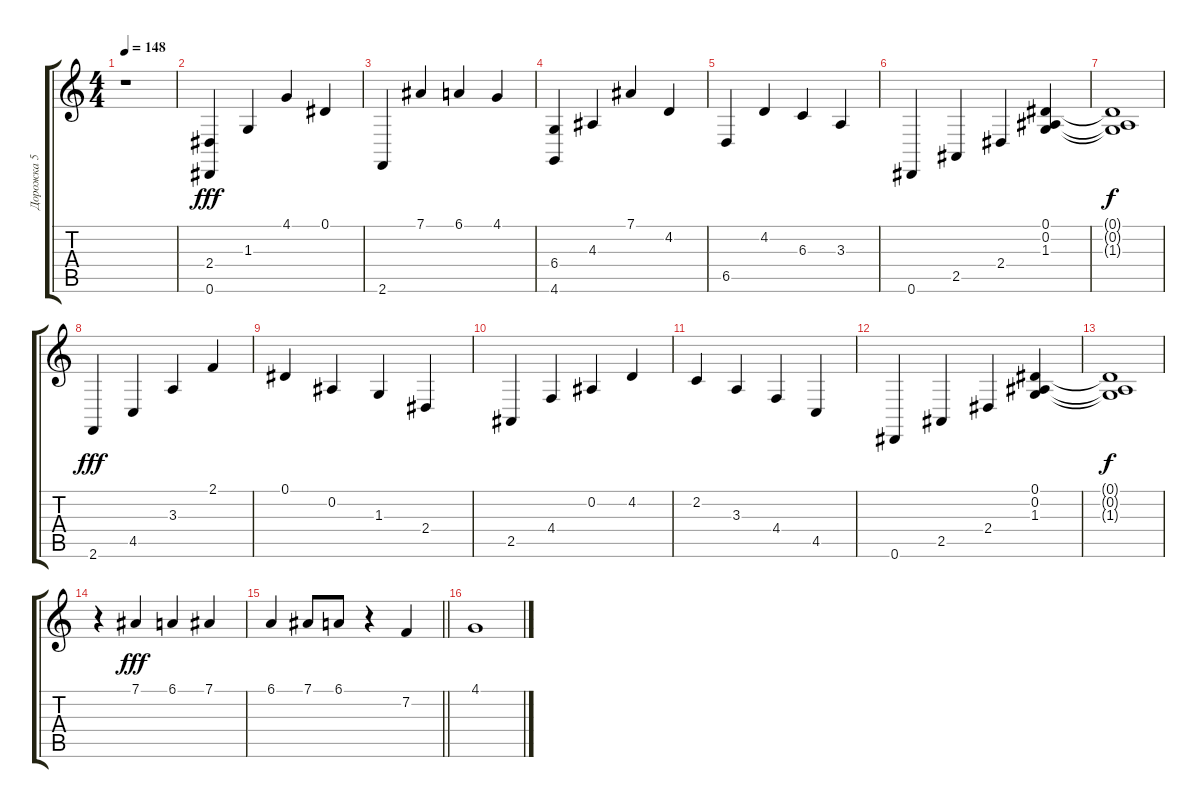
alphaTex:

\track ("Дорожка 5" "Дорожка 5") {instrument brightacousticpiano}
\staff {score tabs}
\tuning (Eb4 Bb3 Gb3 Db3 Ab2 Eb2) {hide}
\ts (4 4)
\tempo 148
\clef g2
\ks c
r.1{dy fff} |
(2.4 0.6).4 1.3.4 4.1.4 0.1.4 |
2.6.4 7.1.4 6.1.4 4.1.4 |
(6.4 4.6).4 4.3.4 7.1.4 4.2.4 |
6.5.4 4.2.4 6.3.4 3.3.4 |
0.6.4 2.5.4 2.4.4 (0.1 0.2 1.3).4 |
(0.1{t} 0.2{t} 1.3{t}).1{dy f} |
2.6.4{dy fff} 4.5.4 3.3.4 2.1.4 |
0.1.4 0.2.4 1.3.4 2.4.4 |
2.5.4 4.4.4 0.2.4 4.2.4 |
2.2.4 3.3.4 4.4.4 4.5.4 |
0.6.4 2.5.4 2.4.4 (0.1 0.2 1.3).4 |
(0.1{t} 0.2{t} 1.3{t}).1{dy f} |
r.4 7.1.4{dy fff} 6.1.4 7.1.4 |
\barLineRight lightlight
6.1.4 7.1.8 6.1.8 r.4 7.2.4 |
4.1.1
